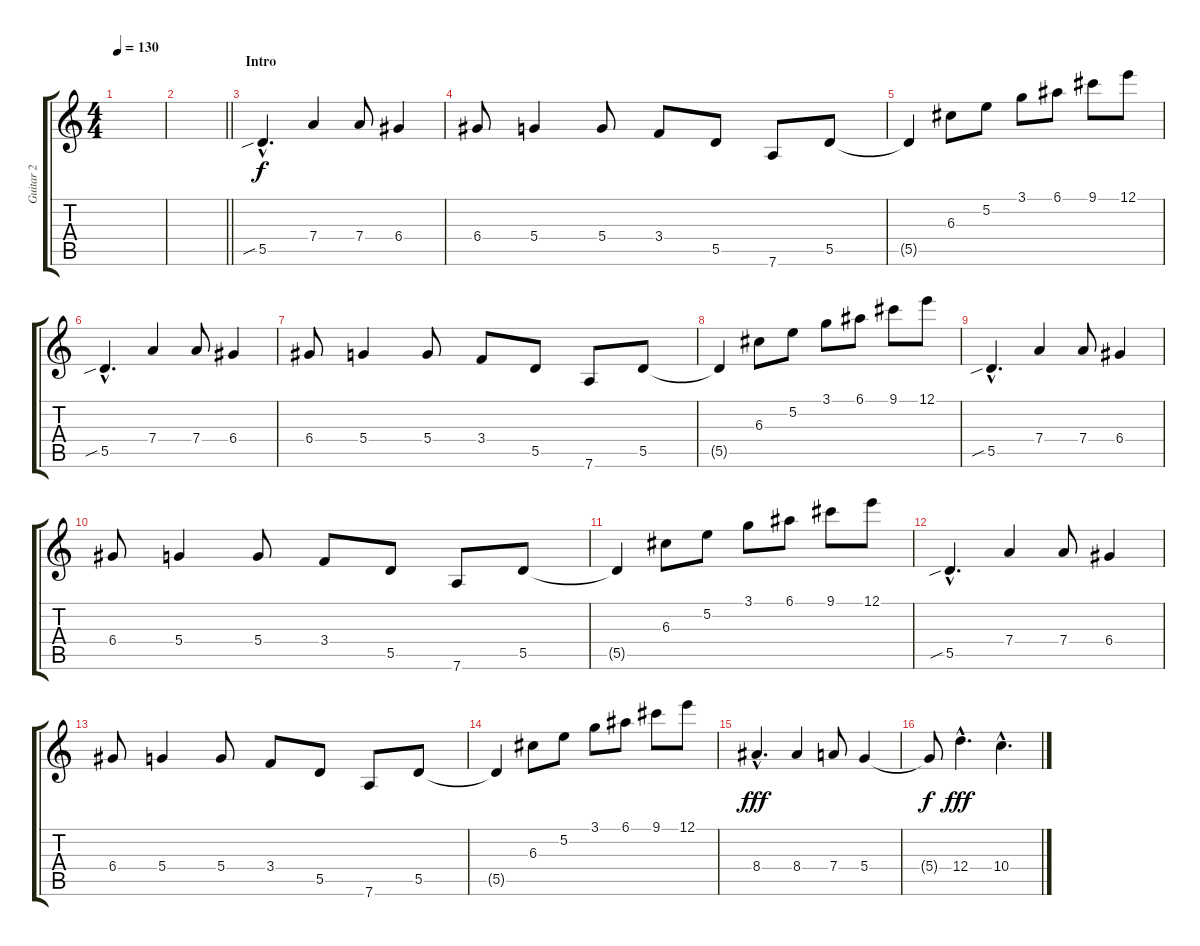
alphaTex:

\track ("Guitar 2" "Guitar 2") {instrument overdrivenguitar}
\staff {score tabs}
\tuning (E4 B3 G3 D3 A2 D2) {hide}
\ts (4 4)
\tempo 130
\clef g2
\ks c
|
\barLineRight lightlight
|
\section ("" "Intro")
5.5{sib hac}.4{d} 7.4.4 7.4.8 6.4.4 |
6.4.8 5.4.4 5.4.8 3.4.8 5.5.8 7.6.8 5.5.8 |
5.5{t}.4 6.3.8 5.2.8 3.1.8 6.1.8 9.1.8 12.1.8 |
5.5{sib hac}.4{d} 7.4.4 7.4.8 6.4.4 |
6.4.8 5.4.4 5.4.8 3.4.8 5.5.8 7.6.8 5.5.8 |
5.5{t}.4 6.3.8 5.2.8 3.1.8 6.1.8 9.1.8 12.1.8 |
5.5{sib hac}.4{d} 7.4.4 7.4.8 6.4.4 |
6.4.8 5.4.4 5.4.8 3.4.8 5.5.8 7.6.8 5.5.8 |
5.5{t}.4 6.3.8 5.2.8 3.1.8 6.1.8 9.1.8 12.1.8 |
5.5{sib hac}.4{d} 7.4.4 7.4.8 6.4.4 |
6.4.8 5.4.4 5.4.8 3.4.8 5.5.8 7.6.8 5.5.8 |
5.5{t}.4 6.3.8 5.2.8 3.1.8 6.1.8 9.1.8 12.1.8 |
8.4{hac}.4{d dy fff} 8.4.4 7.4.8 5.4.4 |
5.4{t}.8{dy f} 12.4{hac}.4{d dy fff} 10.4{hac}.4{d}
